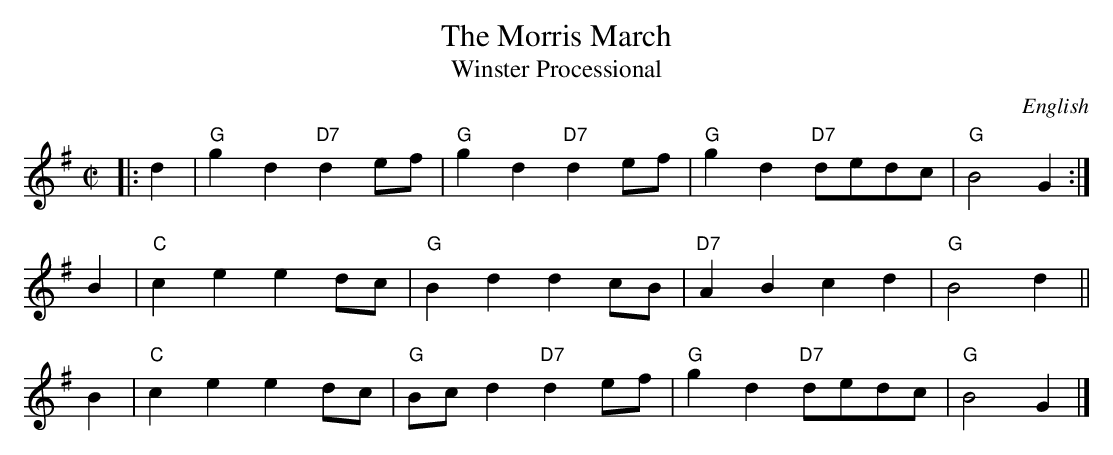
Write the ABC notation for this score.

X:1
T:The Morris March
T:Winster Processional
M:C|
L:1/8
O:English
K:G
|: d2 | "G"g2d2 "D7"d2ef | "G"g2d2 "D7"d2ef |  "G"g2d2 "D7"dedc | "G"B4 G2 :|
   B2 | "C"c2e2     e2dc | "G"B2d2     d2cB | "D7"A2B2     c2d2 | "G"B4 d2 ||
   B2 | "C"c2e2     e2dc | "G"Bcd2 "D7"d2ef |  "G"g2d2 "D7"dedc | "G"B4 G2 |]
